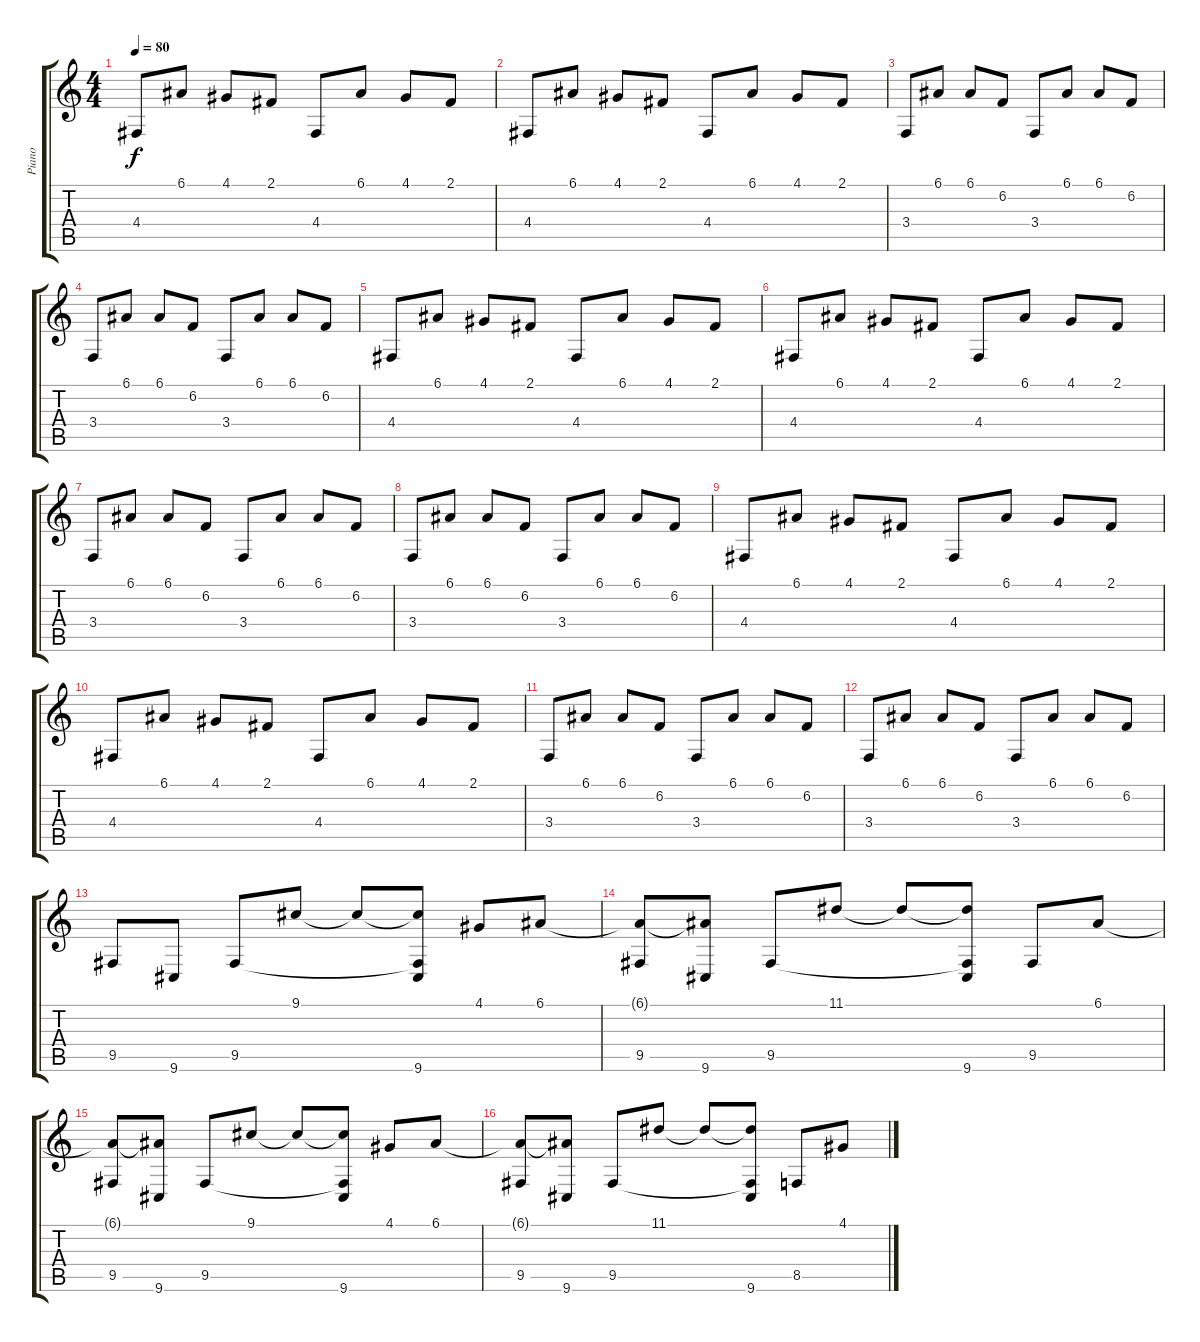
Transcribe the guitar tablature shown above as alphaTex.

\track ("Piano" "Piano") {instrument acousticgrandpiano}
\staff {score tabs}
\tuning (E4 B3 G3 D3 A2 E2) {hide}
\ts (4 4)
\tempo 80
\clef g2
\ks c
4.4.8{dy f} 6.1.8 4.1.8 2.1.8 4.4.8 6.1.8 4.1.8 2.1.8 |
4.4.8 6.1.8 4.1.8 2.1.8 4.4.8 6.1.8 4.1.8 2.1.8 |
3.4.8 6.1.8 6.1.8 6.2.8 3.4.8 6.1.8 6.1.8 6.2.8 |
3.4.8 6.1.8 6.1.8 6.2.8 3.4.8 6.1.8 6.1.8 6.2.8 |
4.4.8 6.1.8 4.1.8 2.1.8 4.4.8 6.1.8 4.1.8 2.1.8 |
4.4.8 6.1.8 4.1.8 2.1.8 4.4.8 6.1.8 4.1.8 2.1.8 |
3.4.8 6.1.8 6.1.8 6.2.8 3.4.8 6.1.8 6.1.8 6.2.8 |
3.4.8 6.1.8 6.1.8 6.2.8 3.4.8 6.1.8 6.1.8 6.2.8 |
4.4.8 6.1.8 4.1.8 2.1.8 4.4.8 6.1.8 4.1.8 2.1.8 |
4.4.8 6.1.8 4.1.8 2.1.8 4.4.8 6.1.8 4.1.8 2.1.8 |
3.4.8 6.1.8 6.1.8 6.2.8 3.4.8 6.1.8 6.1.8 6.2.8 |
3.4.8 6.1.8 6.1.8 6.2.8 3.4.8 6.1.8 6.1.8 6.2.8 |
9.5.8{volume 13} 9.6.8 9.5.8 9.1.8 9.1{t}.8 (9.1{t} 9.5{t} 9.6).8 4.1.8 6.1.8 |
(6.1{t} 9.5).8 (6.1{t} 9.6).8 9.5.8 11.1.8 11.1{t}.8 (11.1{t} 9.5{t} 9.6).8 9.5.8 6.1.8 |
(6.1{t} 9.5).8 (6.1{t} 9.6).8 9.5.8 9.1.8 9.1{t}.8 (9.1{t} 9.5{t} 9.6).8 4.1.8 6.1.8 |
(6.1{t} 9.5).8 (6.1{t} 9.6).8 9.5.8 11.1.8 11.1{t}.8 (11.1{t} 9.5{t} 9.6).8 8.5.8 4.1.8
